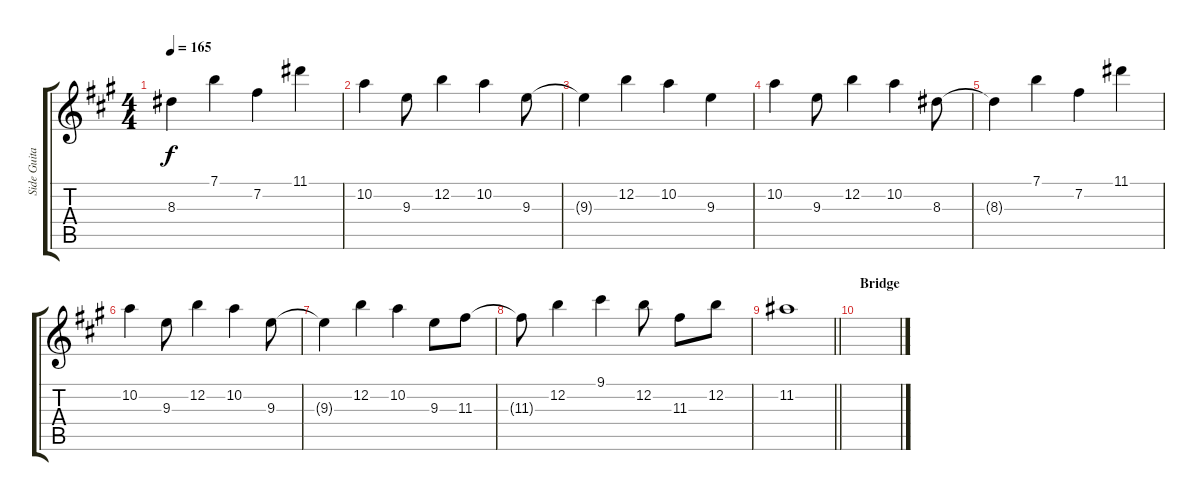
\track ("Side Guitar Left" "Side Guita") {instrument distortionguitar}
\staff {score tabs}
\tuning (E4 B3 G3 D3 A2 E2) {hide}
\ts (4 4)
\tempo 165
\clef g2
\ks a
8.3{t}.4{dy f} 7.1.4 7.2.4 11.1.4 |
10.2.4 9.3.8 12.2.4 10.2.4 9.3.8 |
9.3{t}.4 12.2.4 10.2.4 9.3.4 |
10.2.4 9.3.8 12.2.4 10.2.4 8.3.8 |
8.3{t}.4 7.1.4 7.2.4 11.1.4 |
10.2.4 9.3.8 12.2.4 10.2.4 9.3.8 |
9.3{t}.4 12.2.4 10.2.4 9.3.8 11.3.8 |
11.3{t}.8 12.2.4 9.1.4 12.2.8 11.3.8 12.2.8 |
\barLineRight lightlight
11.2.1 |
\section ("" "Bridge")
